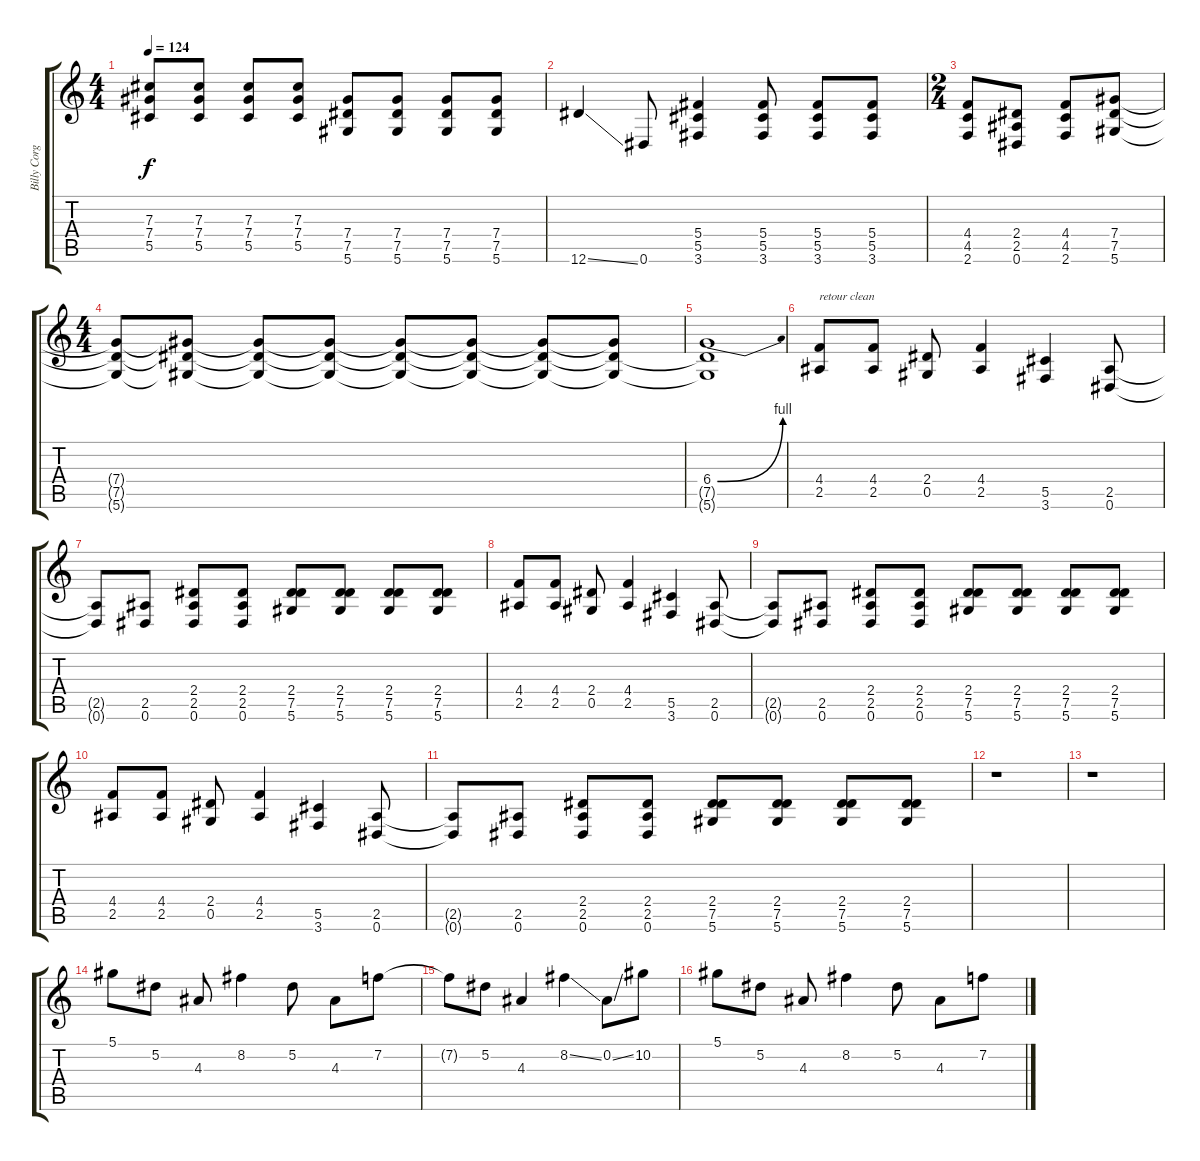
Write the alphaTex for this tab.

\track ("Billy Corgan" "Billy Corg") {instrument electricguitarclean}
\staff {score tabs}
\tuning (Eb4 Bb3 Gb3 Db3 Ab2 Eb2) {hide}
\ts (4 4)
\tempo 124
\clef g2
\ks c
(7.3 7.4 5.5).8{dy f instrument distortionguitar} (7.3 7.4 5.5).8 (7.3 7.4 5.5).8 (7.3 7.4 5.5).8 (7.4 7.5 5.6).8 (7.4 7.5 5.6).8 (7.4 7.5 5.6).8 (7.4 7.5 5.6).8 |
12.6{ss}.4{instrument distortionguitar} 0.6.8 (5.4 5.5 3.6).4 (5.4 5.5 3.6).8 (5.4 5.5 3.6).8 (5.4 5.5 3.6).8 |
\ts (2 4)
(4.4 4.5 2.6).8{instrument distortionguitar} (2.4 2.5 0.6).8 (4.4 4.5 2.6).8 (7.4 7.5 5.6).8 |
\ts (4 4)
(7.4{t} 7.5{t} 5.6{t}).8 (7.4{t} 7.5{t} 5.6{t}).8 (7.4{t} 7.5{t} 5.6{t}).8 (7.4{t} 7.5{t} 5.6{t}).8 (7.4{t} 7.5{t} 5.6{t}).8 (7.4{t} 7.5{t} 5.6{t}).8 (7.4{t} 7.5{t} 5.6{t}).8 (7.4{t} 7.5{t} 5.6{t}).8 |
(6.4{be (bend 0 0 60 4)} 7.5{t} 5.6{t}).1{instrument distortionguitar} |
(4.4 2.5).8{txt "retour clean"} (4.4 2.5).8 (2.4 0.5).8 (4.4 2.5).4 (5.5 3.6).4 (2.5 0.6).8 |
(2.5{t} 0.6{t}).8 (2.5 0.6).8 (2.4 2.5 0.6).8 (2.4 2.5 0.6).8 (2.4 7.5 5.6).8 (2.4 7.5 5.6).8 (2.4 7.5 5.6).8 (2.4 7.5 5.6).8 |
(4.4 2.5).8 (4.4 2.5).8 (2.4 0.5).8 (4.4 2.5).4 (5.5 3.6).4 (2.5 0.6).8 |
(2.5{t} 0.6{t}).8 (2.5 0.6).8 (2.4 2.5 0.6).8 (2.4 2.5 0.6).8 (2.4 7.5 5.6).8 (2.4 7.5 5.6).8 (2.4 7.5 5.6).8 (2.4 7.5 5.6).8 |
(4.4 2.5).8 (4.4 2.5).8 (2.4 0.5).8 (4.4 2.5).4 (5.5 3.6).4 (2.5 0.6).8 |
(2.5{t} 0.6{t}).8 (2.5 0.6).8 (2.4 2.5 0.6).8 (2.4 2.5 0.6).8 (2.4 7.5 5.6).8 (2.4 7.5 5.6).8 (2.4 7.5 5.6).8 (2.4 7.5 5.6).8 |
r.1 |
r.1 |
5.1.8 5.2.8 4.3.8 8.2.4 5.2.8 4.3.8 7.2.8 |
7.2{t}.8 5.2.8 4.3.4 8.2{ss}.4 0.2{ss}.8 10.2.8 |
5.1.8 5.2.8 4.3.8 8.2.4 5.2.8 4.3.8 7.2.8
